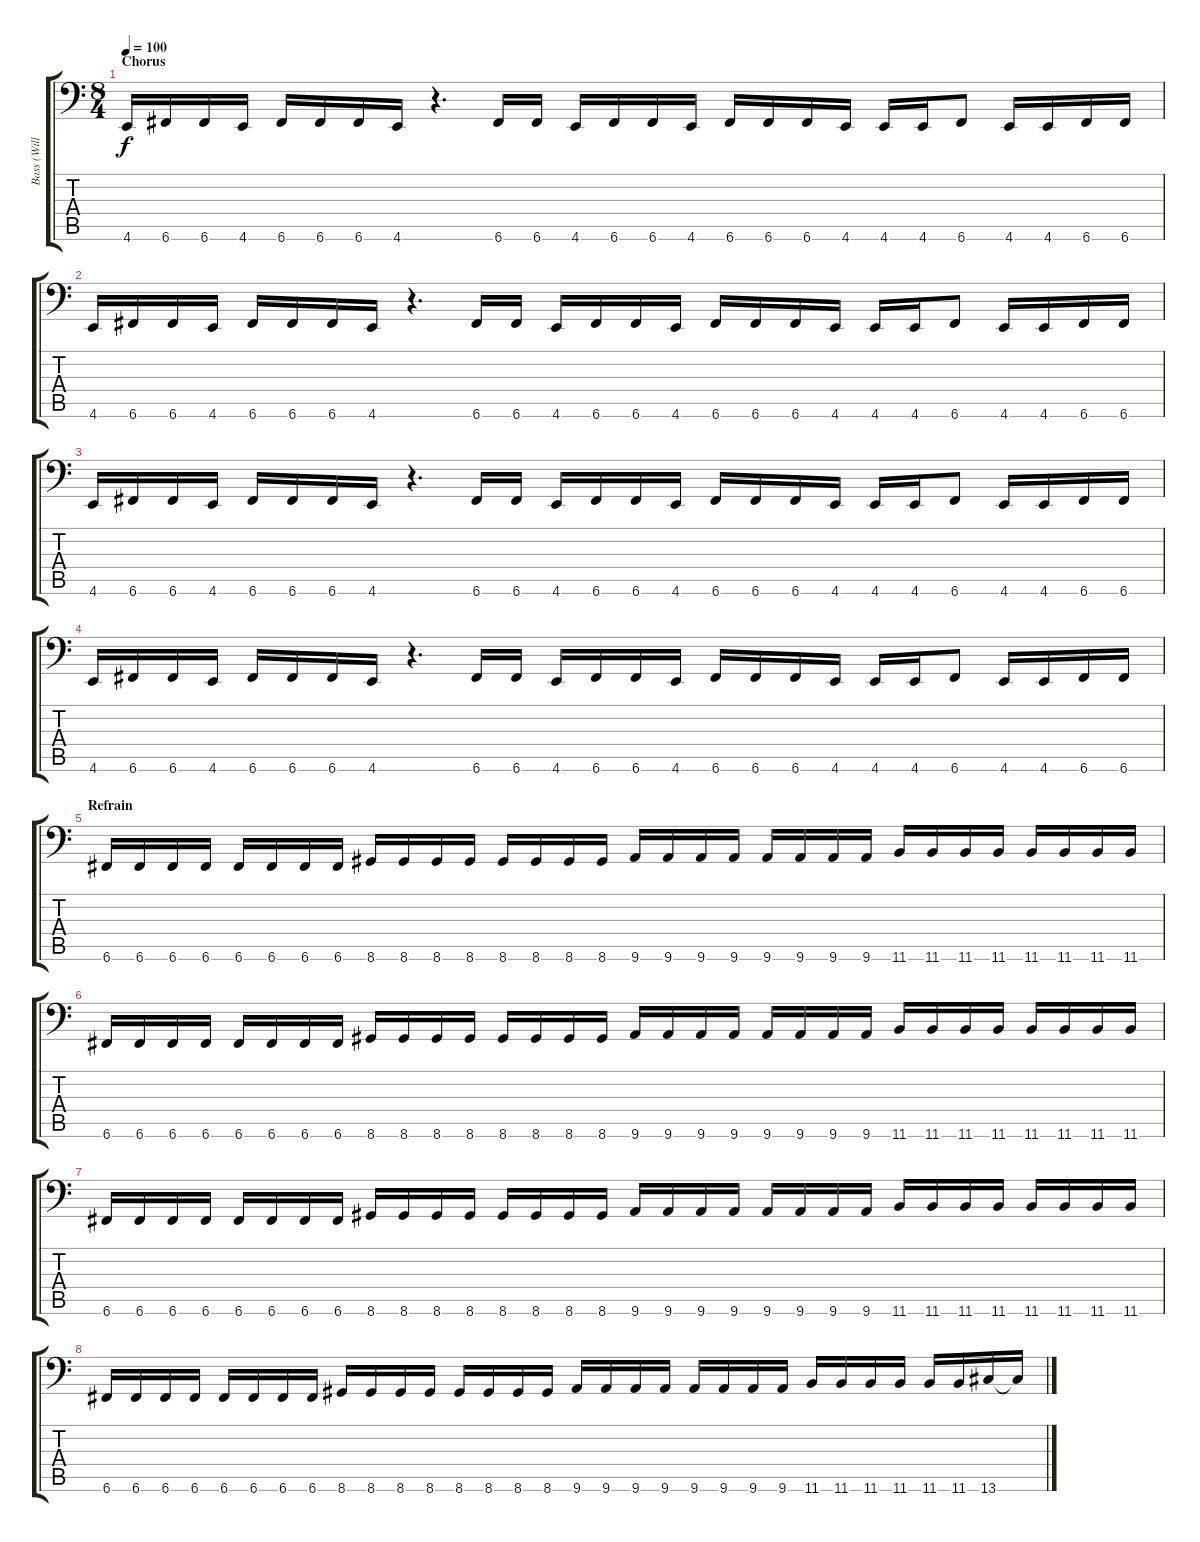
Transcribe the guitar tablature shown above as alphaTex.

\track ("Bass (Will Boyd)" "Bass (Will") {instrument electricbasspick}
\staff {score tabs}
\tuning (D3 A2 F2 C2 G1 C1) {hide}
\ts (8 4)
\section ("" "Chorus")
\tempo 100
\clef f4
\ks c
4.6.16{dy f} 6.6.16 6.6.16 4.6.16 6.6.16 6.6.16 6.6.16 4.6.16 r.4{d} 6.6.16 6.6.16 4.6.16 6.6.16 6.6.16 4.6.16 6.6.16 6.6.16 6.6.16 4.6.16 4.6.16 4.6.16 6.6.8 4.6.16 4.6.16 6.6.16 6.6.16 |
4.6.16 6.6.16 6.6.16 4.6.16 6.6.16 6.6.16 6.6.16 4.6.16 r.4{d} 6.6.16 6.6.16 4.6.16 6.6.16 6.6.16 4.6.16 6.6.16 6.6.16 6.6.16 4.6.16 4.6.16 4.6.16 6.6.8 4.6.16 4.6.16 6.6.16 6.6.16 |
4.6.16 6.6.16 6.6.16 4.6.16 6.6.16 6.6.16 6.6.16 4.6.16 r.4{d} 6.6.16 6.6.16 4.6.16 6.6.16 6.6.16 4.6.16 6.6.16 6.6.16 6.6.16 4.6.16 4.6.16 4.6.16 6.6.8 4.6.16 4.6.16 6.6.16 6.6.16 |
4.6.16 6.6.16 6.6.16 4.6.16 6.6.16 6.6.16 6.6.16 4.6.16 r.4{d} 6.6.16 6.6.16 4.6.16 6.6.16 6.6.16 4.6.16 6.6.16 6.6.16 6.6.16 4.6.16 4.6.16 4.6.16 6.6.8 4.6.16 4.6.16 6.6.16 6.6.16 |
\section ("" "Refrain")
6.6.16 6.6.16 6.6.16 6.6.16 6.6.16 6.6.16 6.6.16 6.6.16 8.6.16 8.6.16 8.6.16 8.6.16 8.6.16 8.6.16 8.6.16 8.6.16 9.6.16 9.6.16 9.6.16 9.6.16 9.6.16 9.6.16 9.6.16 9.6.16 11.6.16 11.6.16 11.6.16 11.6.16 11.6.16 11.6.16 11.6.16 11.6.16 |
6.6.16 6.6.16 6.6.16 6.6.16 6.6.16 6.6.16 6.6.16 6.6.16 8.6.16 8.6.16 8.6.16 8.6.16 8.6.16 8.6.16 8.6.16 8.6.16 9.6.16 9.6.16 9.6.16 9.6.16 9.6.16 9.6.16 9.6.16 9.6.16 11.6.16 11.6.16 11.6.16 11.6.16 11.6.16 11.6.16 11.6.16 11.6.16 |
6.6.16 6.6.16 6.6.16 6.6.16 6.6.16 6.6.16 6.6.16 6.6.16 8.6.16 8.6.16 8.6.16 8.6.16 8.6.16 8.6.16 8.6.16 8.6.16 9.6.16 9.6.16 9.6.16 9.6.16 9.6.16 9.6.16 9.6.16 9.6.16 11.6.16 11.6.16 11.6.16 11.6.16 11.6.16 11.6.16 11.6.16 11.6.16 |
6.6.16 6.6.16 6.6.16 6.6.16 6.6.16 6.6.16 6.6.16 6.6.16 8.6.16 8.6.16 8.6.16 8.6.16 8.6.16 8.6.16 8.6.16 8.6.16 9.6.16 9.6.16 9.6.16 9.6.16 9.6.16 9.6.16 9.6.16 9.6.16 11.6.16 11.6.16 11.6.16 11.6.16 11.6.16 11.6.16 13.6.16 13.6{t}.16
